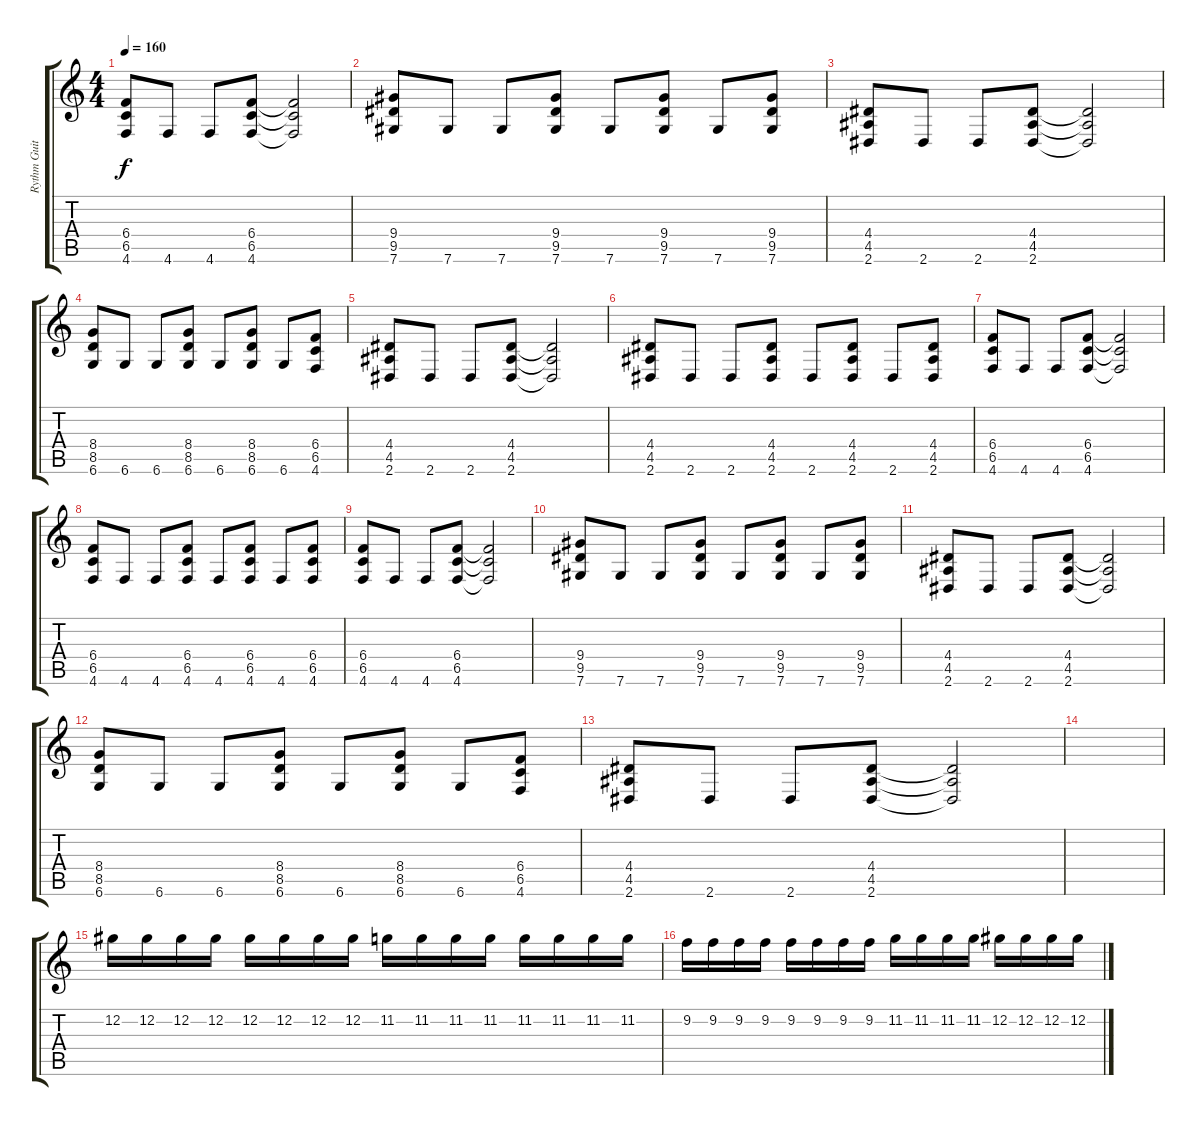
\track ("Rythm Guitar" "Rythm Guit") {instrument distortionguitar}
\staff {score tabs}
\tuning (Db4 Ab3 E3 B2 Gb2 Db2) {hide}
\ts (4 4)
\tempo 160
\clef g2
\ks c
(6.4 6.5 4.6).8{dy f} 4.6.8 4.6.8 (6.4 6.5 4.6).8 (6.4{t} 6.5{t} 4.6{t}).2 |
(9.4 9.5 7.6).8 7.6.8 7.6.8 (9.4 9.5 7.6).8 7.6.8 (9.4 9.5 7.6).8 7.6.8 (9.4 9.5 7.6).8 |
(4.4 4.5 2.6).8 2.6.8 2.6.8 (4.4 4.5 2.6).8 (4.4{t} 4.5{t} 2.6{t}).2 |
(8.4 8.5 6.6).8 6.6.8 6.6.8 (8.4 8.5 6.6).8 6.6.8 (8.4 8.5 6.6).8 6.6.8 (6.4 6.5 4.6).8 |
(4.4 4.5 2.6).8 2.6.8 2.6.8 (4.4 4.5 2.6).8 (4.4{t} 4.5{t} 2.6{t}).2 |
(4.4 4.5 2.6).8 2.6.8 2.6.8 (4.4 4.5 2.6).8 2.6.8 (4.4 4.5 2.6).8 2.6.8 (4.4 4.5 2.6).8 |
(6.4 6.5 4.6).8 4.6.8 4.6.8 (6.4 6.5 4.6).8 (6.4{t} 6.5{t} 4.6{t}).2 |
(6.4 6.5 4.6).8 4.6.8 4.6.8 (6.4 6.5 4.6).8 4.6.8 (6.4 6.5 4.6).8 4.6.8 (6.4 6.5 4.6).8 |
(6.4 6.5 4.6).8 4.6.8 4.6.8 (6.4 6.5 4.6).8 (6.4{t} 6.5{t} 4.6{t}).2 |
(9.4 9.5 7.6).8 7.6.8 7.6.8 (9.4 9.5 7.6).8 7.6.8 (9.4 9.5 7.6).8 7.6.8 (9.4 9.5 7.6).8 |
(4.4 4.5 2.6).8 2.6.8 2.6.8 (4.4 4.5 2.6).8 (4.4{t} 4.5{t} 2.6{t}).2 |
(8.4 8.5 6.6).8 6.6.8 6.6.8 (8.4 8.5 6.6).8 6.6.8 (8.4 8.5 6.6).8 6.6.8 (6.4 6.5 4.6).8 |
(4.4 4.5 2.6).8 2.6.8 2.6.8 (4.4 4.5 2.6).8 (4.4{t} 4.5{t} 2.6{t}).2 |
|
12.2.16 12.2.16 12.2.16 12.2.16 12.2.16 12.2.16 12.2.16 12.2.16 11.2.16 11.2.16 11.2.16 11.2.16 11.2.16 11.2.16 11.2.16 11.2.16 |
9.2.16 9.2.16 9.2.16 9.2.16 9.2.16 9.2.16 9.2.16 9.2.16 11.2.16 11.2.16 11.2.16 11.2.16 12.2.16 12.2.16 12.2.16 12.2.16
